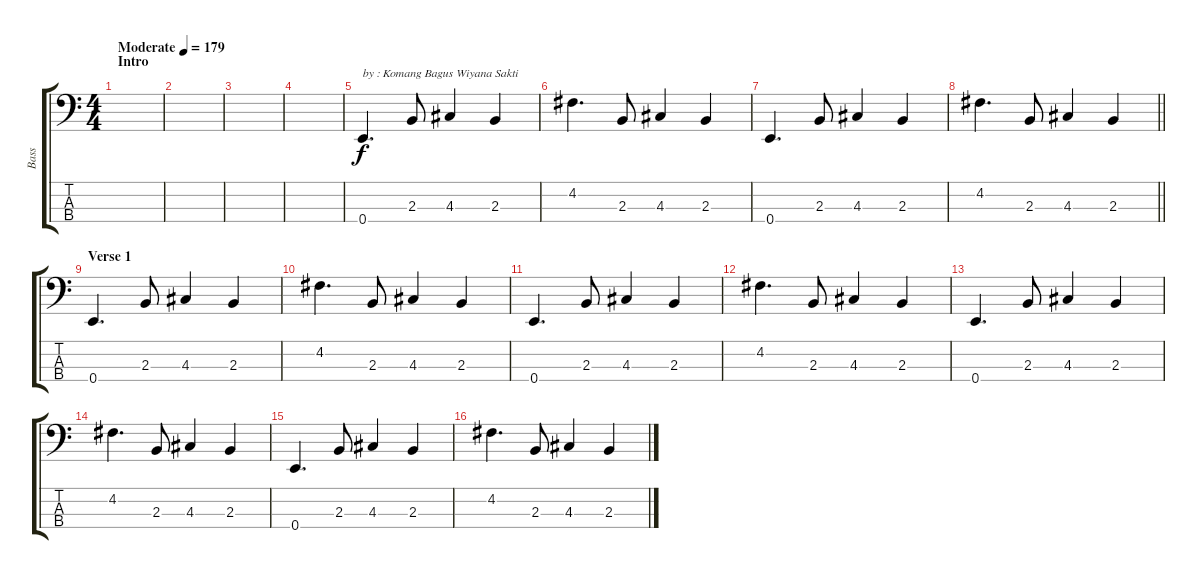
\track ("Bass" "Bass") {instrument electricbassfinger}
\staff {score tabs}
\tuning (G2 D2 A1 E1) {hide}
\ts (4 4)
\section ("" "Intro")
\tempo (179 "Moderate")
\clef f4
\ks c
|
|
|
|
0.4.4{d txt "by : Komang Bagus Wiyana Sakti"} 2.3.8 4.3.4 2.3.4 |
4.2.4{d} 2.3.8 4.3.4 2.3.4 |
0.4.4{d} 2.3.8 4.3.4 2.3.4 |
\barLineRight lightlight
4.2.4{d} 2.3.8 4.3.4 2.3.4 |
\section ("" "Verse 1")
0.4.4{d} 2.3.8 4.3.4 2.3.4 |
4.2.4{d} 2.3.8 4.3.4 2.3.4 |
0.4.4{d} 2.3.8 4.3.4 2.3.4 |
4.2.4{d} 2.3.8 4.3.4 2.3.4 |
0.4.4{d} 2.3.8 4.3.4 2.3.4 |
4.2.4{d} 2.3.8 4.3.4 2.3.4 |
0.4.4{d} 2.3.8 4.3.4 2.3.4 |
4.2.4{d} 2.3.8 4.3.4 2.3.4
